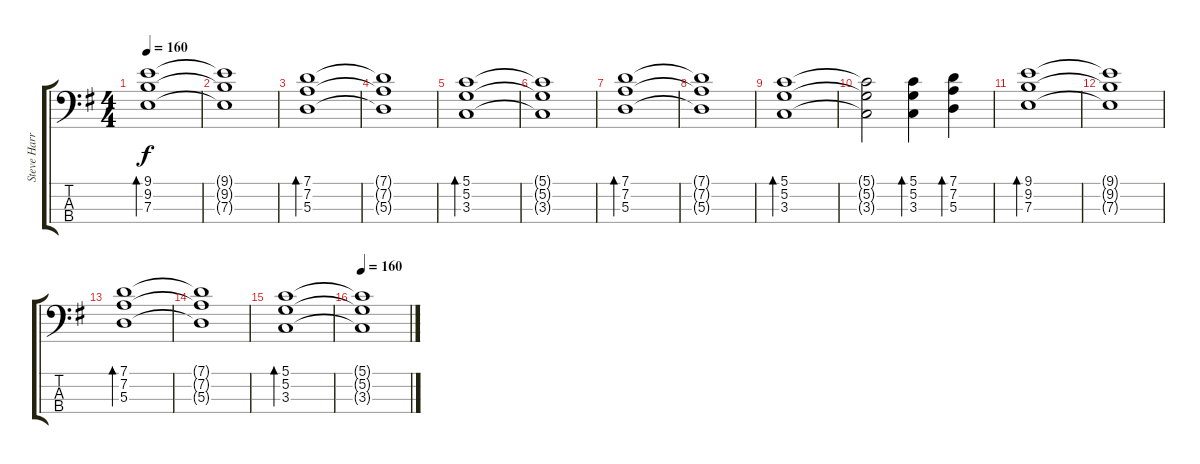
\track ("Steve Harris" "Steve Harr") {instrument electricbasspick}
\staff {score tabs}
\tuning (G2 D2 A1 E1) {hide}
\ts (4 4)
\tempo 160
\tempo 135
\tempo 160
\clef f4
\ks g
(9.1 9.2 7.3).1{bd 120 dy f instrument electricbasspick} |
(9.1{t} 9.2{t} 7.3{t}).1 |
(7.1 7.2 5.3).1{bd 120} |
(7.1{t} 7.2{t} 5.3{t}).1 |
(5.1 5.2 3.3).1{bd 120} |
(5.1{t} 5.2{t} 3.3{t}).1 |
(7.1 7.2 5.3).1{bd 120} |
(7.1{t} 7.2{t} 5.3{t}).1 |
(5.1 5.2 3.3).1{bd 120} |
(5.1{t} 5.2{t} 3.3{t}).2 (5.1 5.2 3.3).4{bd 120} (7.1 7.2 5.3).4{bd 120} |
(9.1 9.2 7.3).1{bd 120} |
(9.1{t} 9.2{t} 7.3{t}).1 |
(7.1 7.2 5.3).1{bd 120} |
(7.1{t} 7.2{t} 5.3{t}).1 |
(5.1 5.2 3.3).1{bd 120} |
\tempo 160
(5.1{t} 5.2{t} 3.3{t}).1
